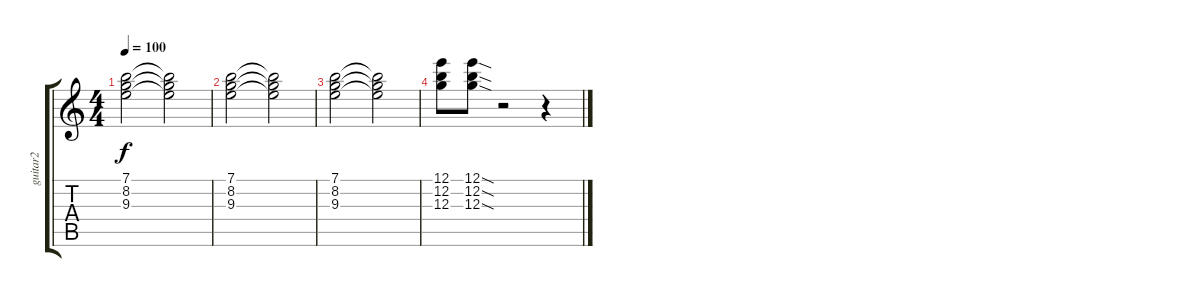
\track ("guitar2" "guitar2") {instrument acousticguitarsteel}
\staff {score tabs}
\tuning (E4 B3 G3 D3 A2 E2) {hide}
\ts (4 4)
\tempo 100
\clef g2
\ks c
(7.1 8.2 9.3).2{dy f} (7.1{t} 8.2{t} 9.3{t}).2 |
(7.1 8.2 9.3).2 (7.1{t} 8.2{t} 9.3{t}).2 |
(7.1 8.2 9.3).2 (7.1{t} 8.2{t} 9.3{t}).2 |
(12.1 12.2 12.3).8 (12.1{sod} 12.2{sod} 12.3{sod}).8 r.2 r.4
